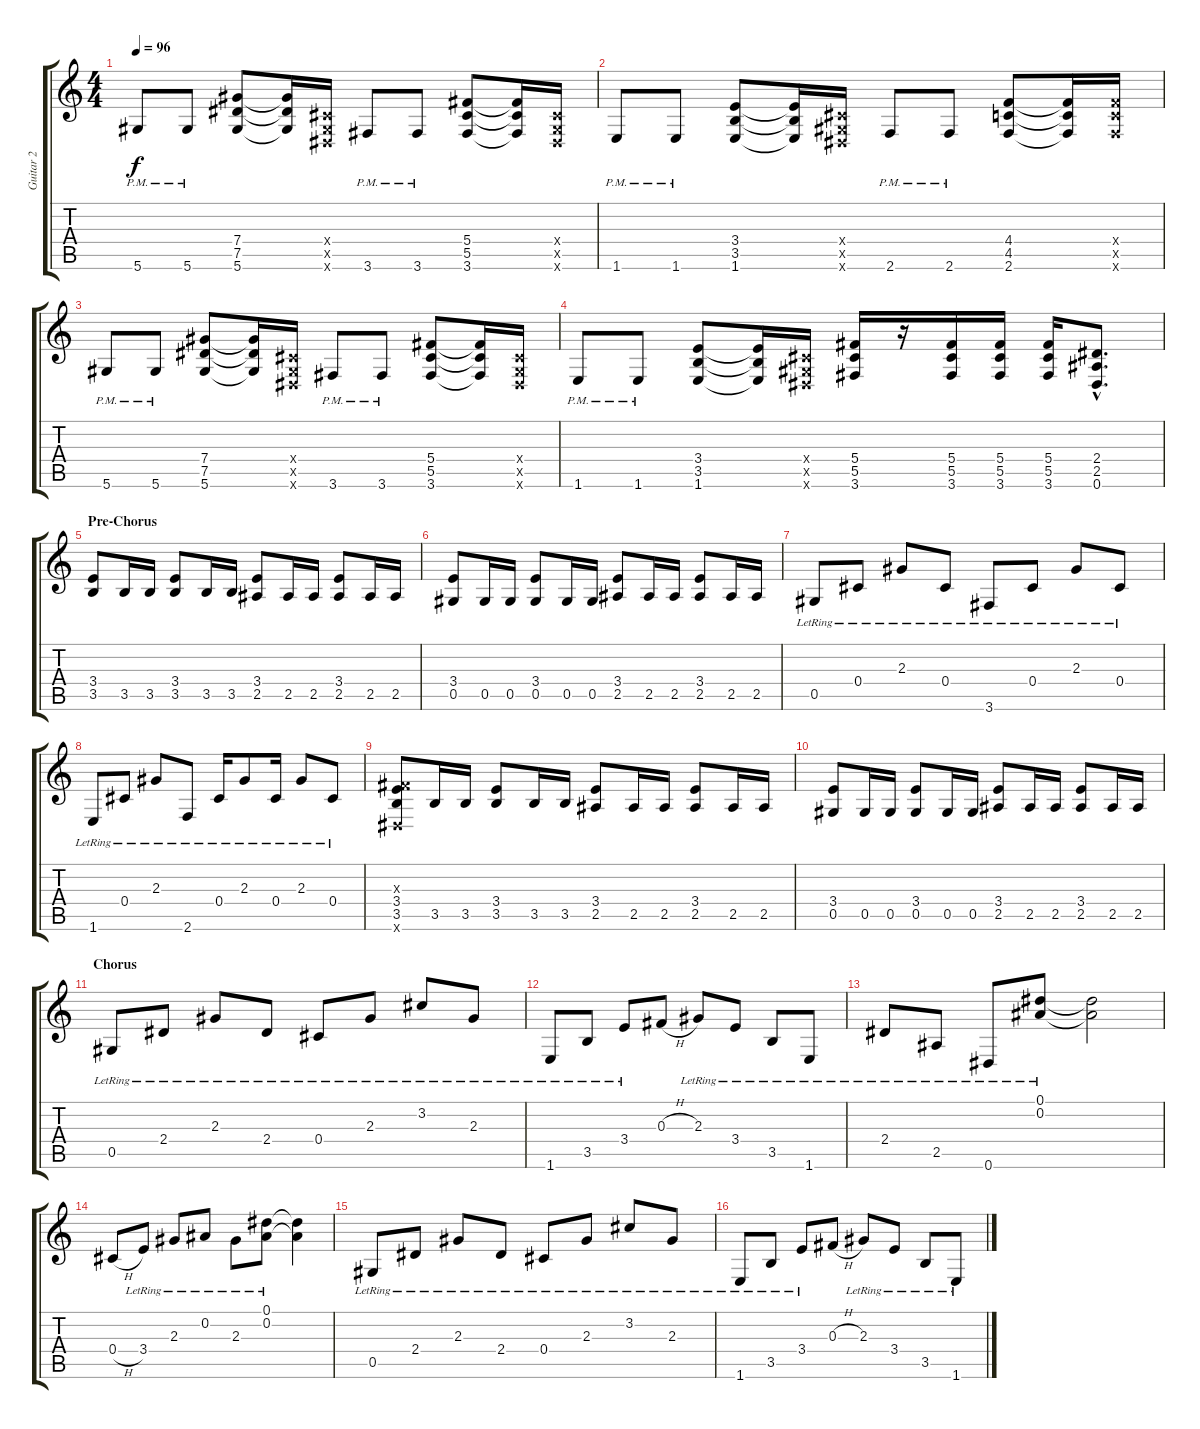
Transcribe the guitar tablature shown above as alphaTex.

\track ("Guitar 2" "Guitar 2") {instrument distortionguitar}
\staff {score tabs}
\tuning (Eb4 Bb3 Gb3 Db3 Ab2 Eb2) {hide}
\ts (4 4)
\tempo 96
\clef g2
\ks c
5.6{pm}.8{dy f} 5.6{pm}.8 (7.4 7.5 5.6).8 (7.4{t} 7.5{t} 5.6{t}).16 (0.4{x} 0.5{x} 0.6{x}).16 3.6{pm}.8 3.6{pm}.8 (5.4 5.5 3.6).8 (5.4{t} 5.5{t} 3.6{t}).16 (0.4{x} 0.5{x} 0.6{x}).16 |
1.6{pm}.8 1.6{pm}.8 (3.4 3.5 1.6).8 (3.4{t} 3.5{t} 1.6{t}).16 (0.4{x} 0.5{x} 0.6{x}).16 2.6{pm}.8 2.6{pm}.8 (4.4 4.5 2.6).8 (4.4{t} 4.5{t} 2.6{t}).16 (4.4{x} 4.5{x} 2.6{x}).16 |
5.6{pm}.8 5.6{pm}.8 (7.4 7.5 5.6).8 (7.4{t} 7.5{t} 5.6{t}).16 (0.4{x} 0.5{x} 0.6{x}).16 3.6{pm}.8 3.6{pm}.8 (5.4 5.5 3.6).8 (5.4{t} 5.5{t} 3.6{t}).16 (0.4{x} 0.5{x} 0.6{x}).16 |
1.6{pm}.8 1.6{pm}.8 (3.4 3.5 1.6).8 (3.4{t} 3.5{t} 1.6{t}).16 (0.4{x} 0.5{x} 0.6{x}).16 (5.4 5.5 3.6).16 r.16 (5.4 5.5 3.6).16 (5.4 5.5 3.6).16 (5.4 5.5 3.6).16 (2.4{hac} 2.5{hac} 0.6{hac}).8{d} |
\section ("" "Pre-Chorus")
(3.4 3.5).8 3.5.16 3.5.16 (3.4 3.5).8 3.5.16 3.5.16 (3.4 2.5).8 2.5.16 2.5.16 (3.4 2.5).8 2.5.16 2.5.16 |
(3.4 0.5).8 0.5.16 0.5.16 (3.4 0.5).8 0.5.16 0.5.16 (3.4 2.5).8 2.5.16 2.5.16 (3.4 2.5).8 2.5.16 2.5.16 |
0.5{lr}.8 0.4{lr}.8 2.3{lr}.8 0.4{lr}.8 3.6{lr}.8 0.4{lr}.8 2.3{lr}.8 0.4{lr}.8 |
1.6{lr}.8 0.4{lr}.8 2.3{lr}.8 2.6{lr}.8 0.4{lr}.16 2.3{lr}.8 0.4{lr}.16 2.3{lr}.8 0.4{lr}.8 |
(0.3{x} 3.4 3.5 0.6{x}).8 3.5.16 3.5.16 (3.4 3.5).8 3.5.16 3.5.16 (3.4 2.5).8 2.5.16 2.5.16 (3.4 2.5).8 2.5.16 2.5.16 |
(3.4 0.5).8 0.5.16 0.5.16 (3.4 0.5).8 0.5.16 0.5.16 (3.4 2.5).8 2.5.16 2.5.16 (3.4 2.5).8 2.5.16 2.5.16 |
\section ("" "Chorus")
0.5{lr}.8 2.4{lr}.8 2.3{lr}.8 2.4{lr}.8 0.4{lr}.8 2.3{lr}.8 3.2{lr}.8 2.3{lr}.8 |
1.6{lr}.8 3.5{lr}.8 3.4{lr}.8 0.3{h}.8 2.3{lr}.8 3.4{lr}.8 3.5{lr}.8 1.6{lr}.8 |
2.4{lr}.8 2.5{lr}.8 0.6{lr}.8 (0.1{lr} 0.2{lr}).8 (0.1{t} 0.2{t}).2 |
0.4{h}.8 3.4{lr}.8 2.3{lr}.8 0.2{lr}.8 2.3{lr}.8 (0.1{lr} 0.2{lr}).8 (0.1{t} 0.2{t}).4 |
0.5{lr}.8 2.4{lr}.8 2.3{lr}.8 2.4{lr}.8 0.4{lr}.8 2.3{lr}.8 3.2{lr}.8 2.3{lr}.8 |
1.6{lr}.8 3.5{lr}.8 3.4{lr}.8 0.3{h}.8 2.3{lr}.8 3.4{lr}.8 3.5{lr}.8 1.6{lr}.8
